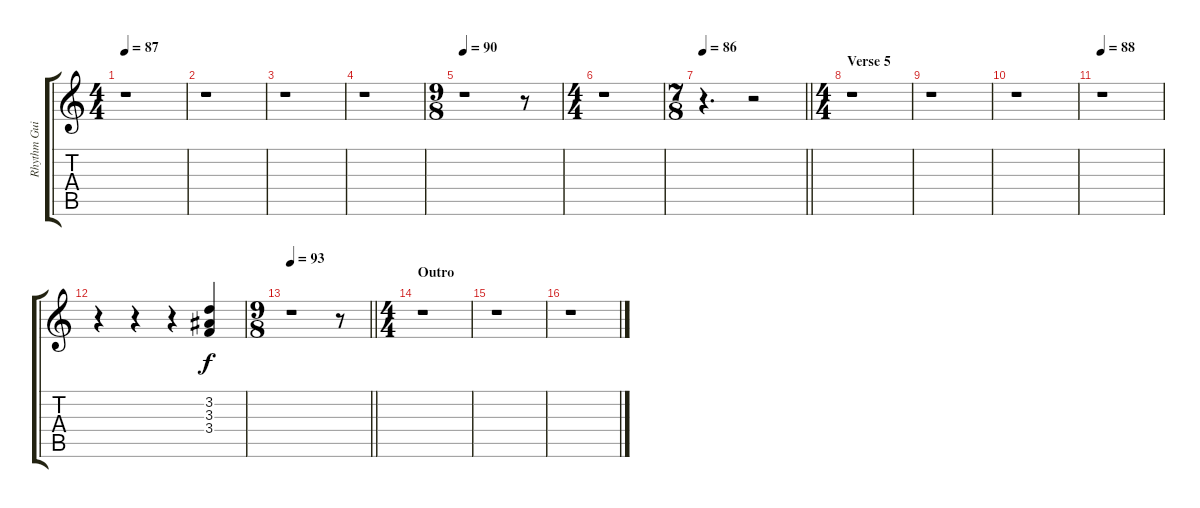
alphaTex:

\track ("Rhythm Guitar" "Rhythm Gui") {instrument overdrivenguitar}
\staff {score tabs}
\tuning (E4 B3 G3 D3 A2 E2) {hide}
\ts (4 4)
\tempo 87
\clef g2
\ks c
r.1{dy mf} |
r.1 |
r.1 |
r.1 |
\ts (9 8)
\tempo 90
r.1 r.8 |
\ts (4 4)
r.1 |
\ts (7 8)
\tempo 86
\barLineRight lightlight
r.4{d} r.2 |
\ts (4 4)
\section ("" "Verse 5")
r.1 |
r.1 |
r.1 |
\tempo 88
r.1 |
r.4 r.4 r.4 (3.2 3.3 3.4).4{dy f} |
\ts (9 8)
\tempo 93
\barLineRight lightlight
r.1 r.8 |
\ts (4 4)
\section ("" "Outro")
r.1 |
r.1 |
r.1
